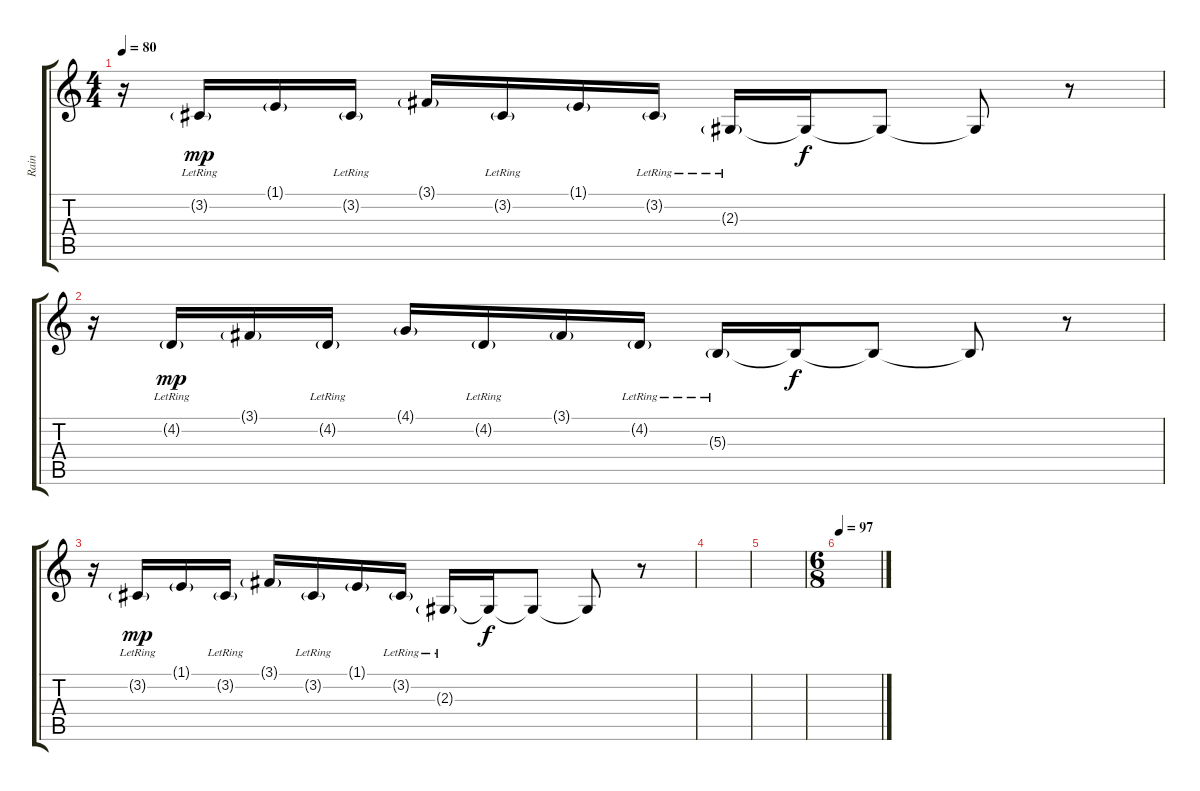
\track ("Rain" "Rain") {instrument pad1newage}
\staff {score tabs}
\tuning (Eb4 Bb3 Gb3 Db3 Ab2 Eb2) {hide}
\ts (4 4)
\tempo 80
\clef g2
\ks c
r.16{dy f} 3.2{g lr}.16{dy mp} 1.1{g}.16 3.2{g lr}.16 3.1{g}.16 3.2{g lr}.16 1.1{g}.16 3.2{g lr}.16 2.3{g lr}.16 2.3{t}.16{dy f} 2.3{t}.8 2.3{t}.8 r.8 |
r.16 4.2{g lr}.16{dy mp} 3.1{g}.16 4.2{g lr}.16 4.1{g}.16 4.2{g lr}.16 3.1{g}.16 4.2{g lr}.16 5.3{g lr}.16 5.3{t}.16{dy f} 5.3{t}.8 5.3{t}.8 r.8 |
r.16 3.2{g lr}.16{dy mp} 1.1{g}.16 3.2{g lr}.16 3.1{g}.16 3.2{g lr}.16 1.1{g}.16 3.2{g lr}.16 2.3{g lr}.16 2.3{t}.16{dy f} 2.3{t}.8 2.3{t}.8 r.8 |
|
|
\ts (6 8)
\tempo 97
